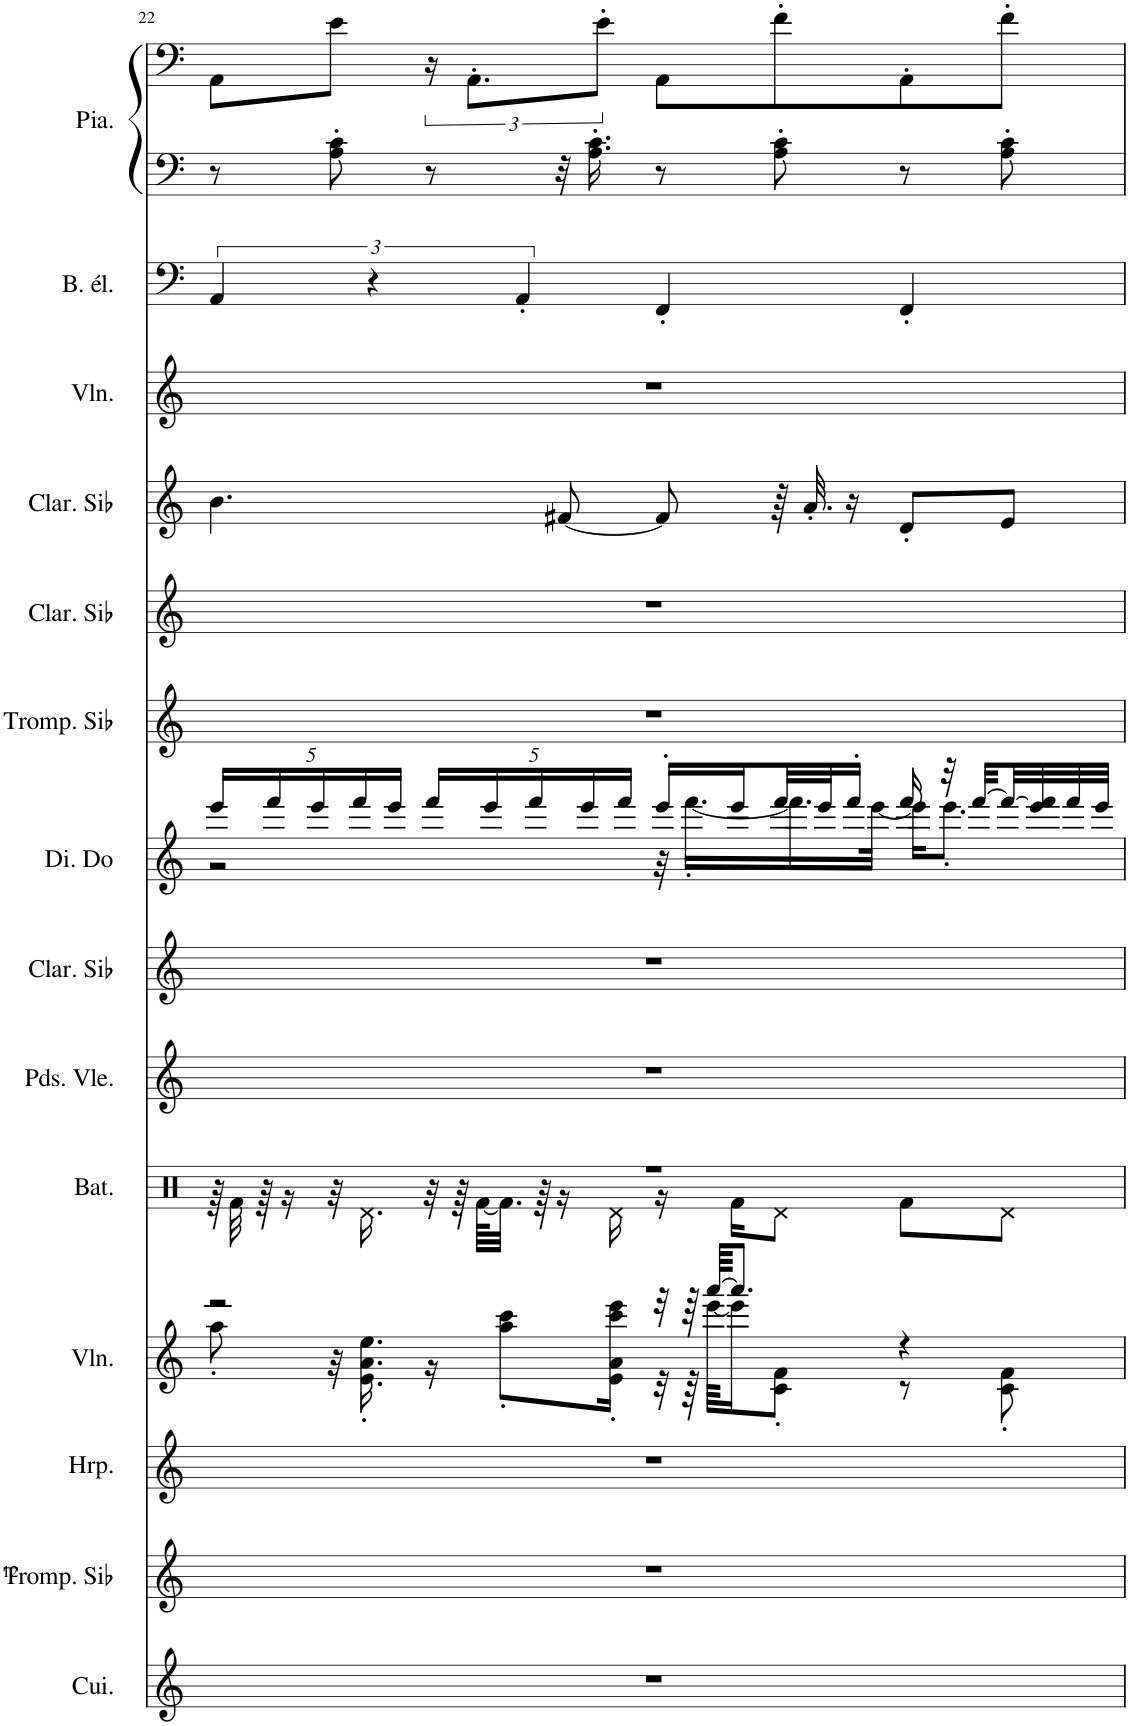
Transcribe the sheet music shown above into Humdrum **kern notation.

**kern	**kern	**kern	**kern	**kern	**kern	**kern	**kern	**kern	**kern	**kern	**kern	**kern	**kern	**kern
*part14	*part13	*part12	*part11	*part10	*part9	*part8	*part7	*part6	*part5	*part4	*part3	*part2	*part1	*part1
*staff15	*staff14	*staff13	*staff12	*staff11	*staff10	*staff9	*staff8	*staff7	*staff6	*staff5	*staff4	*staff3	*staff2	*staff1
*I"Cuivres, Brass Section	*I"Trompette en Sib, Muted Trumpet	*I"Harpe, Orchestral Harp	*I"Violon, Pizzicato Strings	*I"Batterie, Drums	*I"Pardessus de viole, Violin	*I"Clarinette en Sib, Clarinet Pipe	*I"Dizi en Do, Piccolo	*I"Trompette en Sib, Trumpet	*I"Clarinette en Sib, Clarinet Pipe	*I"Clarinette en Sib, Clarinet Pipe	*I"Violon, Tremolo Strings	*I"Basse électrique, Electric Bass (finger)	*I"Piano, Bright Acoustic Piano	*
*I'Cui.	*I'Tromp. Sib	*I'Hrp.	*I'Vln.	*I'Bat.	*I'Pds. Vle.	*I'Clar. Sib	*I'Di. Do	*I'Tromp. Sib	*I'Clar. Sib	*I'Clar. Sib	*I'Vln.	*I'B. él.	*I'Pia.	*
!!LO:PB:g=z
*clefG2	*clefG2	*clefG2	*clefG2	*clefX	*clefG2	*clefG2	*clefG2	*clefG2	*clefG2	*clefG2	*clefG2	*clefF4	*clefF4	*clefF4
*	*Trd1c2	*	*	*	*	*Trd1c2	*Trd-7c-12	*Trd1c2	*Trd1c2	*Trd1c2	*	*Trd7c12	*	*
*k[]	*k[]	*k[]	*k[]	*k[]	*k[]	*k[]	*k[]	*k[]	*k[]	*k[]	*k[]	*k[]	*k[]	*k[]
*M4/4	*M4/4	*M4/4	*M4/4	*M4/4	*M4/4	*M4/4	*M4/4	*M4/4	*M4/4	*M4/4	*M4/4	*M4/4	*M4/4	*M4/4
=22	=22	=22	=22	=22	=22	=22	=22	=22	=22	=22	=22	=22	=22	=22
*	*	*	*^	*^	*	*	*	*	*	*	*	*	*	*
*	*	*	*	*	*	*	*	*	*Xbrackettup	*	*	*	*	*	*	*
*	*	*	*	*	*	*	*	*	*^	*	*	*	*	*	*	*
1r	1r	1r	2r	8aa'\	1r	64r	1r	1r	20eee/LL	2r	1r	1r	4.b\	1r	6AA/	8r	8AA\L
.	.	.	.	.	.	32Rf\	.	.	.	.	.	.	.	.	.	.	.
.	.	.	.	.	.	64r	.	.	.	.	.	.	.	.	.	.	.
.	.	.	.	.	.	.	.	.	20fff/	.	.	.	.	.	.	.	.
.	.	.	.	.	.	16r	.	.	.	.	.	.	.	.	.	.	.
.	.	.	.	.	.	.	.	.	20eee/	.	.	.	.	.	.	.	.
.	.	.	.	32r	.	32r	.	.	.	.	.	.	.	.	.	8A\' 8c\'	8e\J
.	.	.	.	.	.	.	.	.	20fff/	.	.	.	.	.	.	.	.
.	.	.	.	16.e\' 16.a\' 16.ee\'	.	16.Rd\	.	.	.	.	.	.	.	.	.	.	.
.	.	.	.	.	.	.	.	.	.	.	.	.	.	.	6r	.	.
.	.	.	.	.	.	.	.	.	20eee/JJ	.	.	.	.	.	.	.	.
.	.	.	.	16r	.	32r	.	.	20fff/LL	.	.	.	.	.	.	8r	24r
.	.	.	.	.	.	64r	.	.	.	.	.	.	.	.	.	.	.
.	.	.	.	.	.	.	.	.	.	.	.	.	.	.	.	.	12.AA'\L
.	.	.	.	.	.	[64Rf\KLLL	.	.	.	.	.	.	.	.	.	.	.
.	.	.	.	.	.	.	.	.	20eee/	.	.	.	.	.	.	.	.
.	.	.	.	8aa\' 8ccc\'L	.	32.Rf\JJJ]	.	.	.	.	.	.	.	.	.	.	.
.	.	.	.	.	.	.	.	.	.	.	.	.	.	.	6AA'/	.	.
.	.	.	.	.	.	.	.	.	20fff/	.	.	.	.	.	.	.	.
.	.	.	.	.	.	64r	.	.	.	.	.	.	.	.	.	.	.
.	.	.	.	.	.	16r	.	.	.	.	.	.	[8f#X/	.	.	32r	.
.	.	.	.	.	.	.	.	.	20eee/	.	.	.	.	.	.	.	.
.	.	.	.	.	.	.	.	.	.	.	.	.	.	.	.	16.A\' 16.c\'	.
.	.	.	.	.	.	.	.	.	.	.	.	.	.	.	.	.	12e'\J
.	.	.	.	16e\' 16a\' 16ccc\' 16eee\'Jk	.	16Rd\	.	.	.	.	.	.	.	.	.	.	.
.	.	.	.	.	.	.	.	.	20fff/JJ	.	.	.	.	.	.	.	.
.	.	.	32r	32r	.	16r	.	.	16eee'/LL	32r	.	.	8f#/]	.	4FF'/	8r	8AA\L
.	.	.	64r	64r	.	.	.	.	.	[16.fff'\LL	.	.	.	.	.	.	.
.	.	.	[64aaa/KKKL	[64eee\KKLL	.	.	.	.	.	.	.	.	.	.	.	.	.
.	.	.	8.aaa/J]	16eee\J]	.	16Rf\KL	.	.	16eee/	.	.	.	.	.	.	.	.
.	.	.	.	8c\' 8f\'J	.	8Rd\J	.	.	32fff/L	16.fff\]	.	.	64r	.	.	8A\' 8c\'	8f'\
.	.	.	.	.	.	.	.	.	.	.	.	.	32.a'/	.	.	.	.
.	.	.	.	.	.	.	.	.	32eee/J	.	.	.	.	.	.	.	.
.	.	.	.	.	.	.	.	.	16fff'/JJ	.	.	.	16r	.	.	.	.
.	.	.	.	.	.	.	.	.	.	[32eee\JJk	.	.	.	.	.	.	.
.	.	.	4r	8r	.	8Rf\L	.	.	16fff/	16eee\KL]	.	.	8d'/L	.	4FF'/	8r	8AA'\
.	.	.	.	.	.	.	.	.	32r	8.eee'\J	.	.	.	.	.	.	.
.	.	.	.	.	.	.	.	.	[32fff/LLL	.	.	.	.	.	.	.	.
.	.	.	.	8c\' 8f\'	.	8Rd\J	.	.	32fff/_	.	.	.	8e/J	.	.	8A\' 8c\'	8f'\J
.	.	.	.	.	.	.	.	.	32eee/ 32fff/]	.	.	.	.	.	.	.	.
.	.	.	.	.	.	.	.	.	32fff/	.	.	.	.	.	.	.	.
.	.	.	.	.	.	.	.	.	32eee/JJJ	.	.	.	.	.	.	.	.
*	*	*	*v	*v	*	*	*	*	*v	*v	*	*	*	*	*	*	*
*	*	*	*	*v	*v	*	*	*	*	*	*	*	*	*	*
=	=	=	=	=	=	=	=	=	=	=	=	=	=	=
*-	*-	*-	*-	*-	*-	*-	*-	*-	*-	*-	*-	*-	*-	*-
